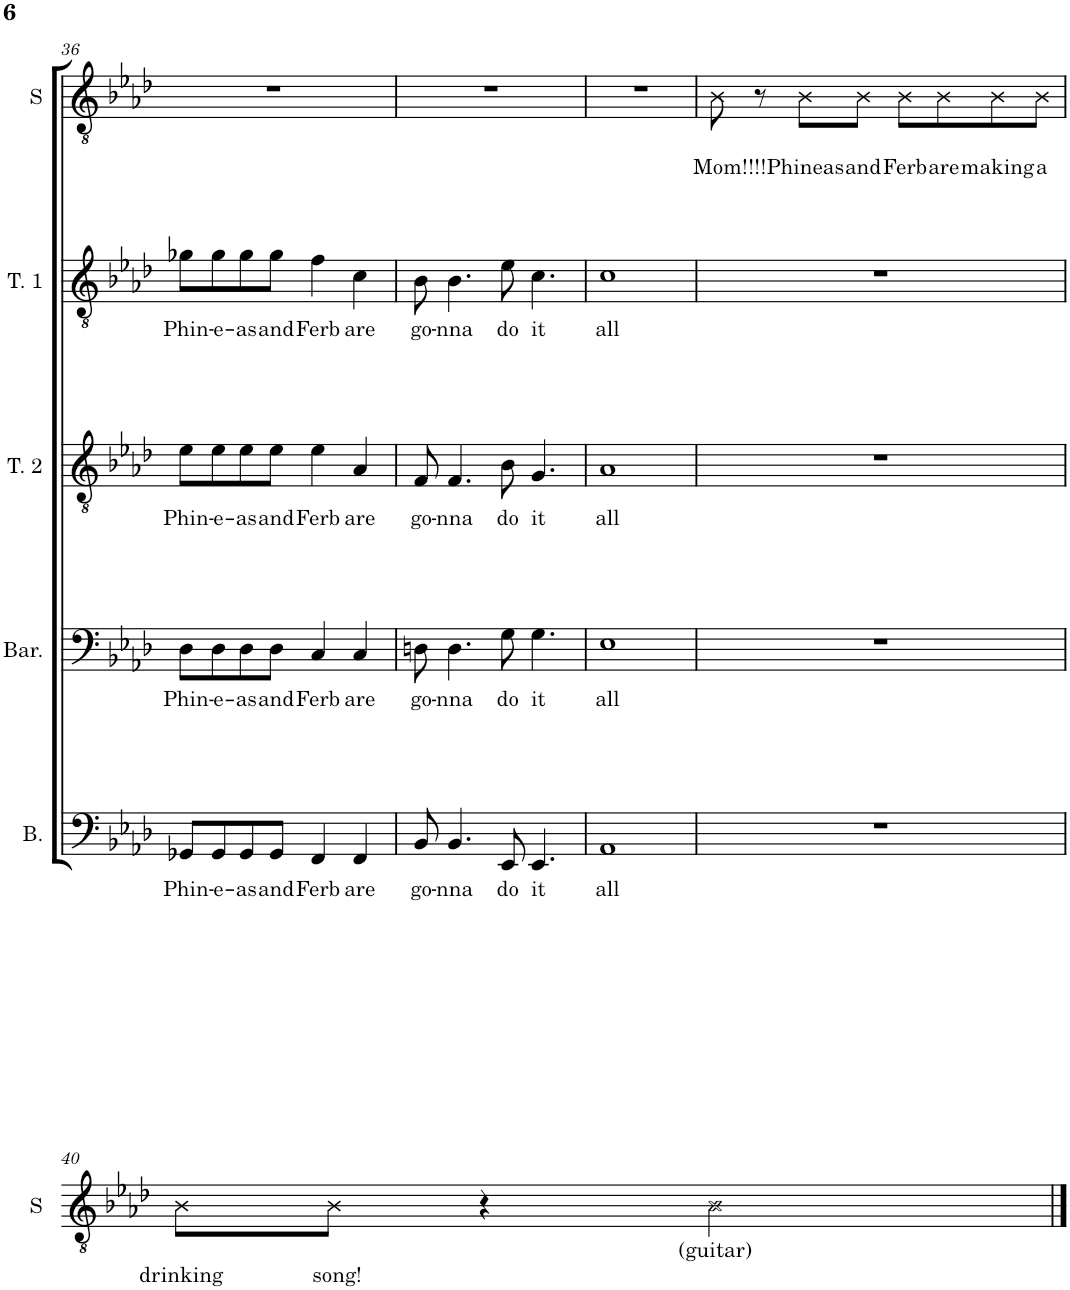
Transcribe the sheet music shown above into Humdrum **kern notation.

**kern	**text	**kern	**text	**kern	**text	**kern	**text	**kern	**text	**text
*part5	*part5	*part4	*part4	*part3	*part3	*part2	*part2	*part1	*part1	*part1
*staff5	*staff5	*staff4	*staff4	*staff3	*staff3	*staff2	*staff2	*staff1	*staff1	*staff1
*I"Bass	*	*I"Baritone	*	*I"Tenor 2	*	*I"Tenor 1	*	*I"Solo	*	*
*I'B.	*	*I'Bar.	*	*I'T. 2	*	*I'T. 1	*	*I'S	*	*
!!LO:PB:g=z
*clefF4	*	*clefF4	*	*clefGv2	*	*clefGv2	*	*clefGv2	*	*
*k[b-e-a-d-]	*	*k[b-e-a-d-]	*	*k[b-e-a-d-]	*	*k[b-e-a-d-]	*	*k[b-e-a-d-]	*	*
*M4/4	*	*M4/4	*	*M4/4	*	*M4/4	*	*M4/4	*	*
=36	=36	=36	=36	=36	=36	=36	=36	=36	=36	=36
!	!LO:LY:b	!	!LO:LY:b	!	!LO:LY:b	!	!LO:LY:b	!	!	!
8GG-X/L	Phin-	8D-\L	Phin-	8e-\L	Phin-	8g-X\L	Phin-	1r	.	.
!	!LO:LY:b	!	!LO:LY:b	!	!LO:LY:b	!	!LO:LY:b	!	!	!
8GG-/	-e-	8D-\	-e-	8e-\	-e-	8g-\	-e-	.	.	.
!	!LO:LY:b	!	!LO:LY:b	!	!LO:LY:b	!	!LO:LY:b	!	!	!
8GG-/	-as	8D-\	-as	8e-\	-as	8g-\	-as	.	.	.
!	!LO:LY:b	!	!LO:LY:b	!	!LO:LY:b	!	!LO:LY:b	!	!	!
8GG-/J	and	8D-\J	and	8e-\J	and	8g-\J	and	.	.	.
!	!LO:LY:b	!	!LO:LY:b	!	!LO:LY:b	!	!LO:LY:b	!	!	!
4FF/	Ferb	4C/	Ferb	4e-\	Ferb	4f\	Ferb	.	.	.
!	!LO:LY:b	!	!LO:LY:b	!	!LO:LY:b	!	!LO:LY:b	!	!	!
4FF/	are	4C/	are	4A-/	are	4c\	are	.	.	.
=37	=37	=37	=37	=37	=37	=37	=37	=37	=37	=37
!	!LO:LY:b	!	!LO:LY:b	!	!LO:LY:b	!	!LO:LY:b	!	!	!
8BB-/	go-	8Dn\	go-	8F/	go-	8B-\	go-	1r	.	.
!	!LO:LY:b	!	!LO:LY:b	!	!LO:LY:b	!	!LO:LY:b	!	!	!
4.BB-/	-nna	4.D\	-nna	4.F/	-nna	4.B-\	-nna	.	.	.
!	!LO:LY:b	!	!LO:LY:b	!	!LO:LY:b	!	!LO:LY:b	!	!	!
8EE-/	do	8G\	do	8B-\	do	8e-\	do	.	.	.
!	!LO:LY:b	!	!LO:LY:b	!	!LO:LY:b	!	!LO:LY:b	!	!	!
4.EE-/	it	4.G\	it	4.G/	it	4.c\	it	.	.	.
=38	=38	=38	=38	=38	=38	=38	=38	=38	=38	=38
!	!LO:LY:b	!	!LO:LY:b	!	!LO:LY:b	!	!LO:LY:b	!	!	!
1AA-	all	1E-	all	1A-	all	1c	all	1r	.	.
=39	=39	=39	=39	=39	=39	=39	=39	=39	=39	=39
!	!	!	!	!	!	!	!	!	!	!LO:LY:b
1r	.	1r	.	1r	.	1r	.	8B-\	.	Mom!!!!
.	.	.	.	.	.	.	.	8r	.	.
!	!	!	!	!	!	!	!	!	!	!LO:LY:b
.	.	.	.	.	.	.	.	8B-\L	.	Phineas
!	!	!	!	!	!	!	!	!	!	!LO:LY:b
.	.	.	.	.	.	.	.	8B-\J	.	and
!	!	!	!	!	!	!	!	!	!	!LO:LY:b
.	.	.	.	.	.	.	.	8B-\L	.	Ferb
!	!	!	!	!	!	!	!	!	!	!LO:LY:b
.	.	.	.	.	.	.	.	8B-\	.	are
!	!	!	!	!	!	!	!	!	!	!LO:LY:b
.	.	.	.	.	.	.	.	8B-\	.	making
!	!	!	!	!	!	!	!	!	!	!LO:LY:b
.	.	.	.	.	.	.	.	8B-\J	.	a
!!LO:LB:g=z
=40	=40	=40	=40	=40	=40	=40	=40	=40	=40	=40
!	!	!	!	!	!	!	!	!	!	!LO:LY:b
1r	.	1r	.	1r	.	1r	.	8B-\L	.	drinking
!	!	!	!	!	!	!	!	!	!	!LO:LY:b
.	.	.	.	.	.	.	.	8B-\J	.	song!
.	.	.	.	.	.	.	.	4r	.	.
!	!	!	!	!	!	!	!	!	!LO:LY:b	!
.	.	.	.	.	.	.	.	2B-\	(guitar)	.
==	==	==	==	==	==	==	==	==	==	==
*-	*-	*-	*-	*-	*-	*-	*-	*-	*-	*-
